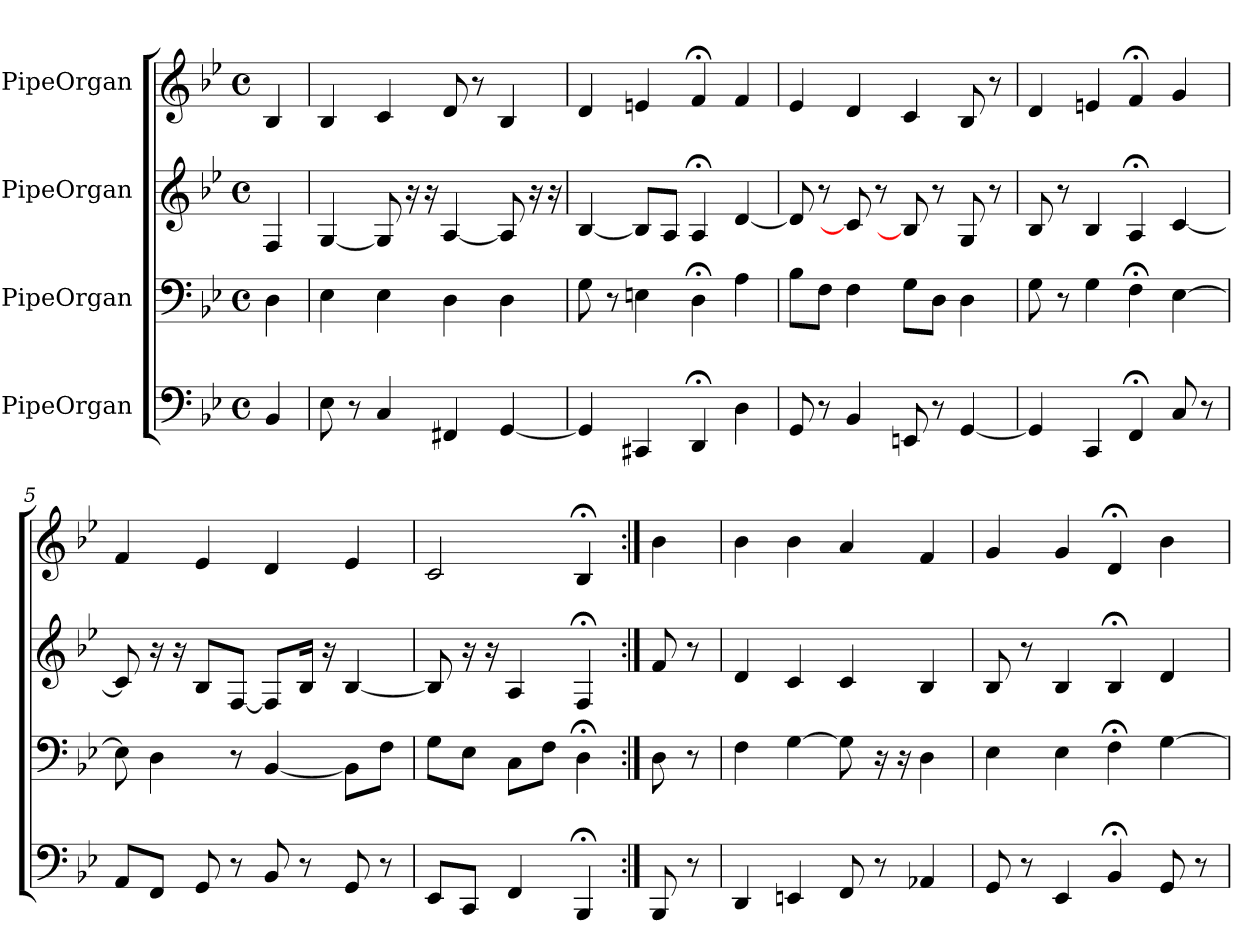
**kern	**kern	**kern	**kern
*part4	*part3	*part2	*part1
*staff4	*staff3	*staff2	*staff1
*I"PipeOrgan	*I"PipeOrgan	*I"PipeOrgan	*I"PipeOrgan
*k[b-e-]	*k[b-e-]	*k[b-e-]	*k[b-e-]
*B-:	*B-:	*B-:	*B-:
*M4/4	*M4/4	*M4/4	*M4/4
*met(c)	*met(c)	*met(c)	*met(c)
*MM60	*MM60	*MM60	*MM60
=	=	=	=
4BB-	4D	4F	4B-
=1	=1	=1	=1
8E-	4E-	[4G	4B-
8r	.	.	.
4C	4E-	8G]	4c
.	.	16r	.
.	.	16r	.
4FF#X	4D	[4A	8d
.	.	.	8r
[4GG	4D	8A]	4B-
.	.	16r	.
.	.	16r	.
=2	=2	=2	=2
4GG]	8G	[4B-	4d
.	8r	.	.
4CC#X	4En	8B-L]	4en
.	.	8AJ	.
4DD;<	4D;<	4A;<	4f;<
4D	4A	[4d	4f
=3	=3	=3	=3
8GG	8B-L	8d]	4e-
8r	8FJ	8r	.
4BB-	4F	8c]	4d
.	.	8r	.
8EEn	8GL	8B-]	4c
8r	8DJ	8r	.
[4GG	4D	8G	8B-
.	.	8r	8r
=4	=4	=4	=4
4GG]	8G	8B-	4d
.	8r	8r	.
4CC	4G	4B-	4en
4FF;<	4F;<	4A;<	4f;<
8C	[4E-	[4c	4g
8r	.	.	.
=5	=5	=5	=5
8AAL	8E-]	8c]	4f
8FFJ	4D	16r	.
.	.	16r	.
8GG	.	8B-L	4e-
8r	8r	[8FJ	.
8BB-	[4BB-	8FL]	4d
8r	.	16B-Jk	.
.	.	16r	.
8GG	8BB-L]	[4B-	4e-
8r	8FJ	.	.
=6	=6	=6	=6
8EE-L	8GL	8B-]	2c
8CCJ	8E-J	16r	.
.	.	16r	.
4FF	8CL	4A	.
.	8FJ	.	.
4BBB-;<	4D;<	4F;<	4B-;<
=:|!	=:|!	=:|!	=:|!
8BBB-	8D	8f	4b-
8r	8r	8r	.
=7	=7	=7	=7
4DD	4F	4d	4b-
4EEn	[4G	4c	4b-
8FF	8G]	4c	4a
8r	16r	.	.
.	16r	.	.
4AA-X	4D	4B-	4f
=8	=8	=8	=8
8GG	4E-	8B-	4g
8r	.	8r	.
4EE-	4E-	4B-	4g
4BB-;<	4F;<	4B-;<	4d;<
8GG	[4G	4d	4b-
8r	.	.	.
=	=	=	=
*-	*-	*-	*-
